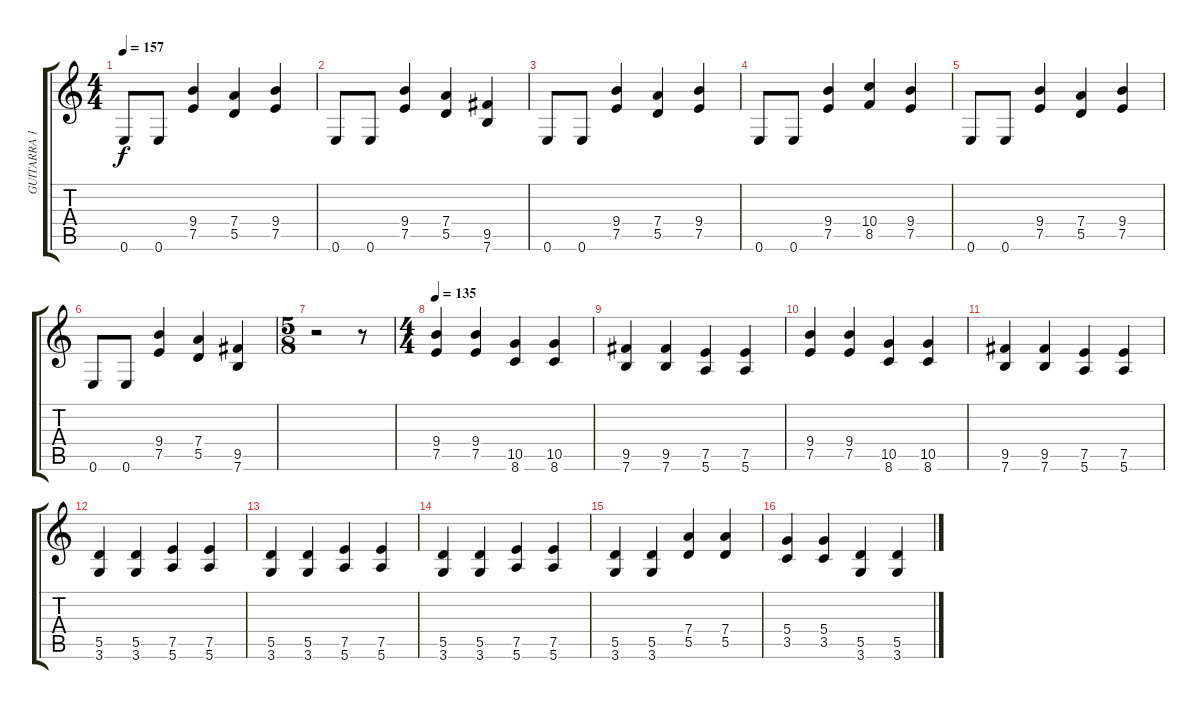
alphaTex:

\track ("GUITARRA 1" "GUITARRA 1") {instrument distortionguitar}
\staff {score tabs}
\tuning (E4 B3 G3 D3 A2 E2) {hide}
\ts (4 4)
\tempo 157
\clef g2
\ks c
0.6.8{dy f} 0.6.8 (9.4 7.5).4 (7.4 5.5).4 (9.4 7.5).4 |
0.6.8 0.6.8 (9.4 7.5).4 (7.4 5.5).4 (9.5 7.6).4 |
0.6.8 0.6.8 (9.4 7.5).4 (7.4 5.5).4 (9.4 7.5).4 |
0.6.8 0.6.8 (9.4 7.5).4 (10.4 8.5).4 (9.4 7.5).4 |
0.6.8 0.6.8 (9.4 7.5).4 (7.4 5.5).4 (9.4 7.5).4 |
0.6.8 0.6.8 (9.4 7.5).4 (7.4 5.5).4 (9.5 7.6).4 |
\ts (5 8)
r.2 r.8 |
\ts (4 4)
\tempo 135
(9.4 7.5).4 (9.4 7.5).4 (10.5 8.6).4 (10.5 8.6).4 |
(9.5 7.6).4 (9.5 7.6).4 (7.5 5.6).4 (7.5 5.6).4 |
(9.4 7.5).4 (9.4 7.5).4 (10.5 8.6).4 (10.5 8.6).4 |
(9.5 7.6).4 (9.5 7.6).4 (7.5 5.6).4 (7.5 5.6).4 |
(5.5 3.6).4 (5.5 3.6).4 (7.5 5.6).4 (7.5 5.6).4 |
(5.5 3.6).4 (5.5 3.6).4 (7.5 5.6).4 (7.5 5.6).4 |
(5.5 3.6).4 (5.5 3.6).4 (7.5 5.6).4 (7.5 5.6).4 |
(5.5 3.6).4 (5.5 3.6).4 (7.4 5.5).4 (7.4 5.5).4 |
(5.4 3.5).4 (5.4 3.5).4 (5.5 3.6).4 (5.5 3.6).4
